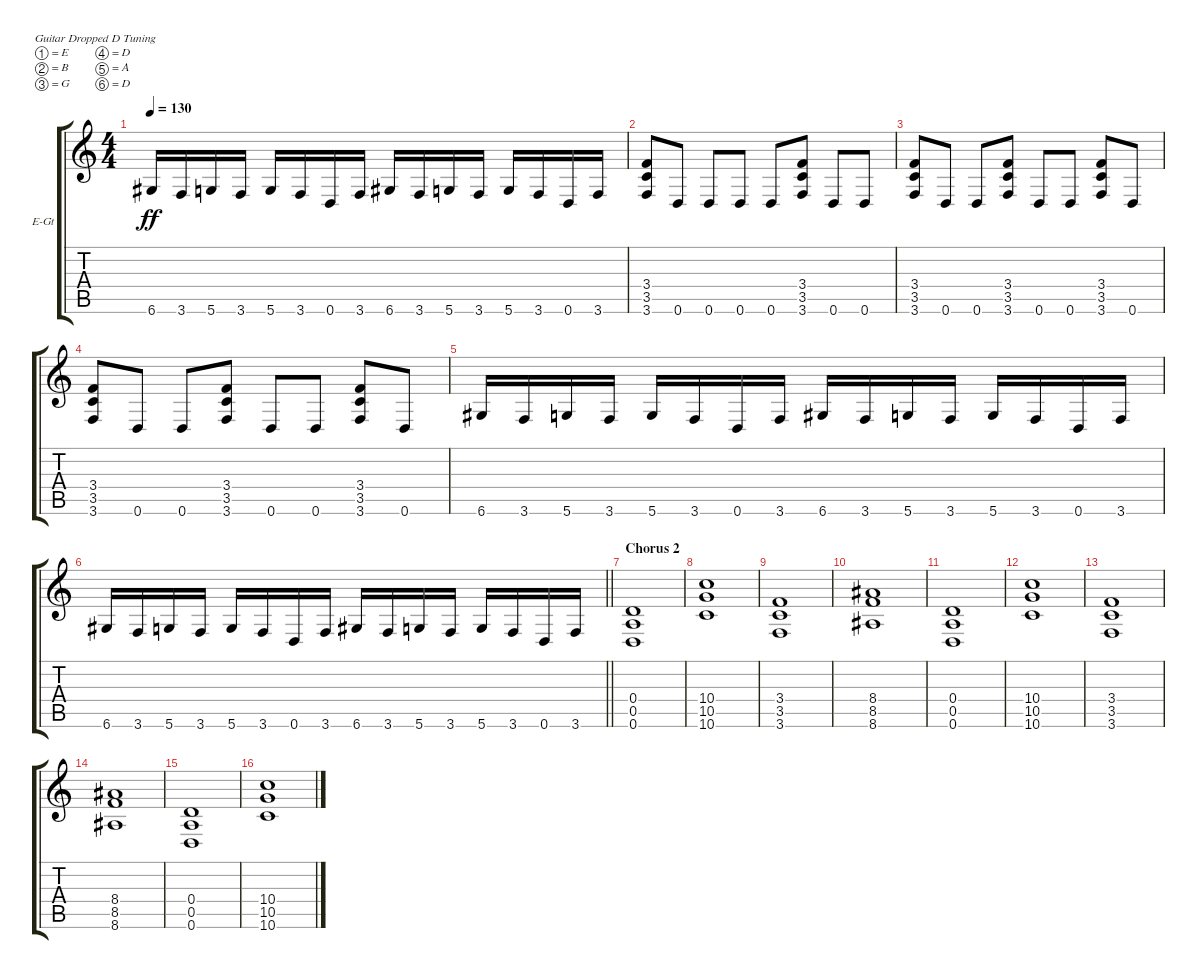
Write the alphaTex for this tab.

\bracketExtendMode groupsimilarinstruments
\firstSystemTrackNameOrientation horizontal
\otherSystemsTrackNameOrientation horizontal
\track ("Guitar (Zacky)" "E-Gt") {instrument overdrivenguitar}
\staff {score tabs}
\tuning (E4 B3 G3 D3 A2 D2)
\ts (4 4)
\tempo 130
\clef g2
\ks c
6.6.16{dy ff} 3.6.16 5.6.16 3.6.16 5.6.16 3.6.16 0.6.16 3.6.16 6.6.16 3.6.16 5.6.16 3.6.16 5.6.16 3.6.16 0.6.16 3.6.16 |
(3.4 3.5 3.6).8 0.6.8 0.6.8 0.6.8 0.6.8 (3.4 3.5 3.6).8 0.6.8 0.6.8 |
(3.4 3.5 3.6).8 0.6.8 0.6.8 (3.4 3.5 3.6).8 0.6.8 0.6.8 (3.4 3.5 3.6).8 0.6.8 |
(3.4 3.5 3.6).8 0.6.8 0.6.8 (3.4 3.5 3.6).8 0.6.8 0.6.8 (3.4 3.5 3.6).8 0.6.8 |
6.6.16 3.6.16 5.6.16 3.6.16 5.6.16 3.6.16 0.6.16 3.6.16 6.6.16 3.6.16 5.6.16 3.6.16 5.6.16 3.6.16 0.6.16 3.6.16 |
\barLineRight lightlight
6.6.16 3.6.16 5.6.16 3.6.16 5.6.16 3.6.16 0.6.16 3.6.16 6.6.16 3.6.16 5.6.16 3.6.16 5.6.16 3.6.16 0.6.16 3.6.16 |
\section ("" "Chorus 2")
(0.4 0.5 0.6).1 |
(10.4 10.5 10.6).1 |
(3.4 3.5 3.6).1 |
(8.4 8.5 8.6).1 |
(0.4 0.5 0.6).1 |
(10.4 10.5 10.6).1 |
(3.4 3.5 3.6).1 |
(8.4 8.5 8.6).1 |
(0.4 0.5 0.6).1 |
(10.4 10.5 10.6).1
